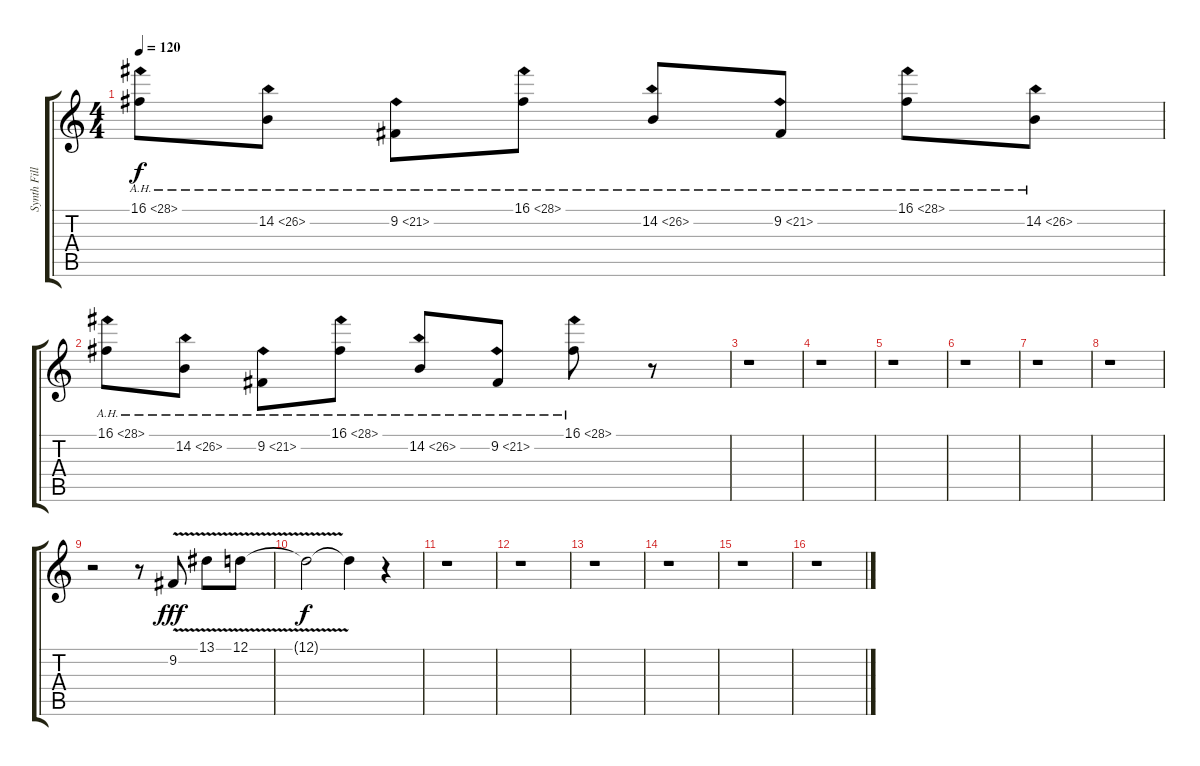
\track ("Synth Fills" "Synth Fill") {instrument lead1square}
\staff {score tabs}
\tuning (D4 A3 F3 C3 G2 C2) {hide}
\ts (4 4)
\tempo 120
\clef g2
\ks c
16.1{ah 12}.8{dy f} 14.2{ah 12}.8 9.2{ah 12}.8 16.1{ah 12}.8 14.2{ah 12}.8 9.2{ah 12}.8 16.1{ah 12}.8 14.2{ah 12}.8 |
16.1{ah 12}.8 14.2{ah 12}.8 9.2{ah 12}.8 16.1{ah 12}.8 14.2{ah 12}.8 9.2{ah 12}.8 16.1{ah 12}.8 r.8 |
r.1 |
r.1 |
r.1 |
r.1 |
r.1 |
r.1 |
r.2 r.8 9.2{v}.8{dy fff} 13.1{v}.8 12.1{v}.8 |
12.1{t}.2{dy f} 12.1{t}.4 r.4 |
r.1 |
r.1 |
r.1 |
r.1 |
r.1 |
r.1
